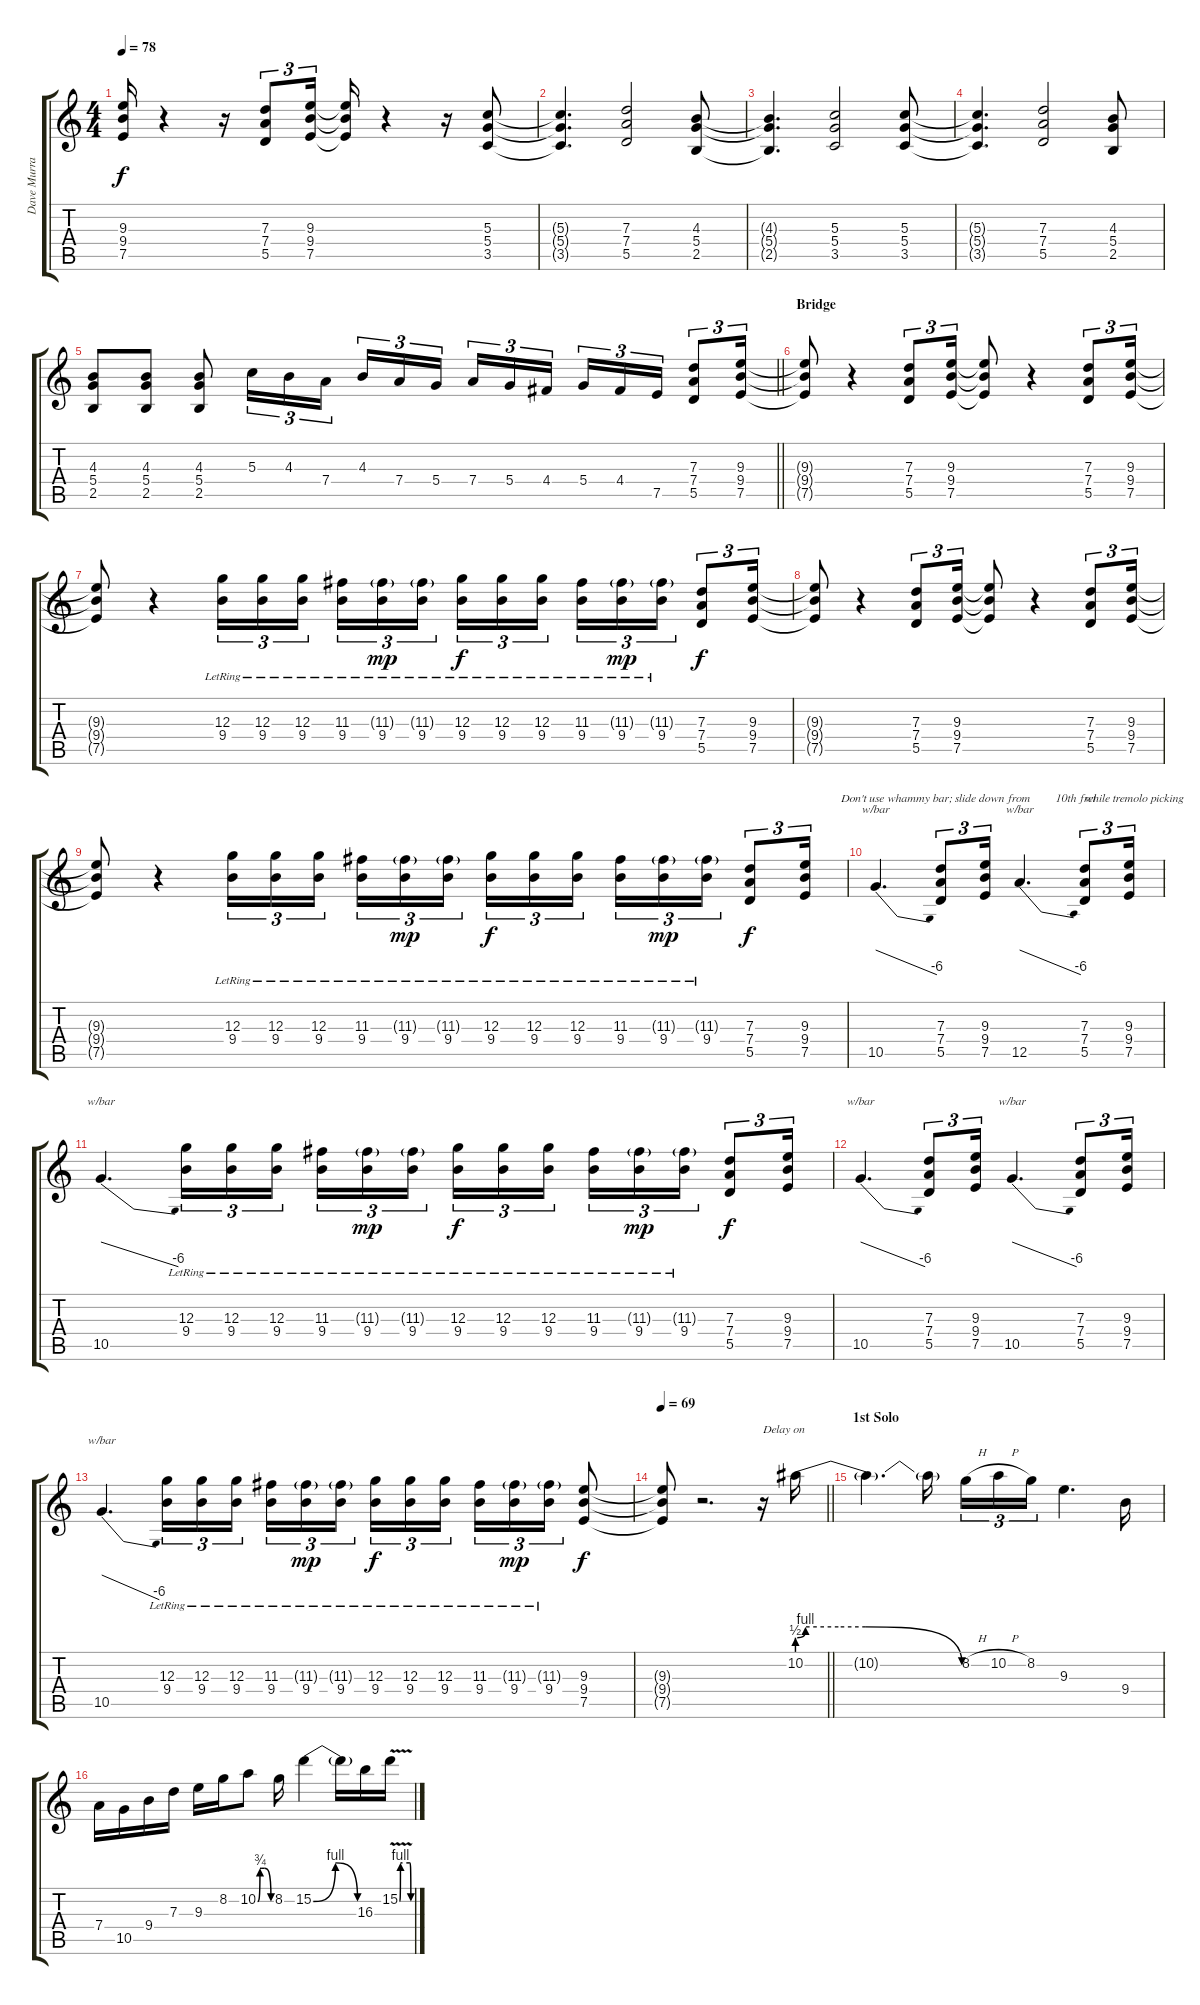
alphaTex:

\track ("Dave Murray" "Dave Murra") {instrument overdrivenguitar}
\staff {score tabs}
\tuning (E4 B3 G3 D3 A2 E2) {hide}
\ts (4 4)
\tempo 78
\clef g2
\ks c
(9.3{t} 9.4{t} 7.5{t}).16{dy f} r.4 r.16 (7.3 7.4 5.5).8{tu (3 2)} (9.3 9.4 7.5).16{tu (3 2)} (9.3{t} 9.4{t} 7.5{t}).16 r.4 r.16 (5.3 5.4 3.5).8 |
(5.3{t} 5.4{t} 3.5{t}).4{d} (7.3 7.4 5.5).2 (4.3 5.4 2.5).8 |
(4.3{t} 5.4{t} 2.5{t}).4{d} (5.3 5.4 3.5).2 (5.3 5.4 3.5).8 |
(5.3{t} 5.4{t} 3.5{t}).4{d} (7.3 7.4 5.5).2 (4.3 5.4 2.5).8 |
\barLineRight lightlight
(4.3 5.4 2.5).8 (4.3 5.4 2.5).8 (4.3 5.4 2.5).8 5.3.16{tu (3 2)} 4.3.16{tu (3 2)} 7.4.16{tu (3 2)} 4.3.16{tu (3 2)} 7.4.16{tu (3 2)} 5.4.16{tu (3 2) beam splitsecondary} 7.4.16{tu (3 2)} 5.4.16{tu (3 2)} 4.4.16{tu (3 2)} 5.4.16{tu (3 2)} 4.4.16{tu (3 2)} 7.5.16{tu (3 2)} (7.3 7.4 5.5).8{tu (3 2)} (9.3 9.4 7.5).16{tu (3 2)} |
\section ("" "Bridge")
(9.3{t} 9.4{t} 7.5{t}).8 r.4 (7.3 7.4 5.5).8{tu (3 2)} (9.3 9.4 7.5).16{tu (3 2)} (9.3{t} 9.4{t} 7.5{t}).8 r.4 (7.3 7.4 5.5).8{tu (3 2)} (9.3 9.4 7.5).16{tu (3 2)} |
(9.3{t} 9.4{t} 7.5{t}).8 r.4 (12.3{lr} 9.4).16{tu (3 2)} (12.3{lr} 9.4).16{tu (3 2)} (12.3{lr} 9.4).16{tu (3 2)} (11.3{lr} 9.4).16{tu (3 2)} (11.3{g lr} 9.4).16{tu (3 2) dy mp} (11.3{g lr} 9.4).16{tu (3 2) beam splitsecondary} (12.3{lr} 9.4).16{tu (3 2) dy f} (12.3{lr} 9.4).16{tu (3 2)} (12.3{lr} 9.4).16{tu (3 2)} (11.3{lr} 9.4).16{tu (3 2)} (11.3{g lr} 9.4).16{tu (3 2) dy mp} (11.3{g lr} 9.4).16{tu (3 2)} (7.3 7.4 5.5).8{tu (3 2) dy f} (9.3 9.4 7.5).16{tu (3 2)} |
(9.3{t} 9.4{t} 7.5{t}).8 r.4 (7.3 7.4 5.5).8{tu (3 2)} (9.3 9.4 7.5).16{tu (3 2)} (9.3{t} 9.4{t} 7.5{t}).8 r.4 (7.3 7.4 5.5).8{tu (3 2)} (9.3 9.4 7.5).16{tu (3 2)} |
(9.3{t} 9.4{t} 7.5{t}).8 r.4 (12.3{lr} 9.4).16{tu (3 2)} (12.3{lr} 9.4).16{tu (3 2)} (12.3{lr} 9.4).16{tu (3 2)} (11.3{lr} 9.4).16{tu (3 2)} (11.3{g lr} 9.4).16{tu (3 2) dy mp} (11.3{g lr} 9.4).16{tu (3 2) beam splitsecondary} (12.3{lr} 9.4).16{tu (3 2) dy f} (12.3{lr} 9.4).16{tu (3 2)} (12.3{lr} 9.4).16{tu (3 2)} (11.3{lr} 9.4).16{tu (3 2)} (11.3{g lr} 9.4).16{tu (3 2) dy mp} (11.3{g lr} 9.4).16{tu (3 2)} (7.3 7.4 5.5).8{tu (3 2) dy f} (9.3 9.4 7.5).16{tu (3 2) txt "            Don't use whammy bar; slide down from "} |
10.5.4{d tbe (dive default 0 0 60 -24)} (7.3 7.4 5.5).8{tu (3 2)} (9.3 9.4 7.5).16{tu (3 2)} 12.5.4{d tbe (dive default 0 0 60 -24) txt "            10th fret"} (7.3 7.4 5.5).8{tu (3 2) txt "while tremolo picking"} (9.3 9.4 7.5).16{tu (3 2)} |
10.5.4{d tbe (dive default 0 0 60 -24)} (12.3{lr} 9.4).16{tu (3 2)} (12.3{lr} 9.4).16{tu (3 2)} (12.3{lr} 9.4).16{tu (3 2)} (11.3{lr} 9.4).16{tu (3 2)} (11.3{g lr} 9.4).16{tu (3 2) dy mp} (11.3{g lr} 9.4).16{tu (3 2) beam splitsecondary} (12.3{lr} 9.4).16{tu (3 2) dy f} (12.3{lr} 9.4).16{tu (3 2)} (12.3{lr} 9.4).16{tu (3 2)} (11.3{lr} 9.4).16{tu (3 2)} (11.3{g lr} 9.4).16{tu (3 2) dy mp} (11.3{g lr} 9.4).16{tu (3 2)} (7.3 7.4 5.5).8{tu (3 2) dy f} (9.3 9.4 7.5).16{tu (3 2)} |
10.5.4{d tbe (dive default 0 0 60 -24)} (7.3 7.4 5.5).8{tu (3 2)} (9.3 9.4 7.5).16{tu (3 2)} 10.5.4{d tbe (dive default 0 0 60 -24)} (7.3 7.4 5.5).8{tu (3 2)} (9.3 9.4 7.5).16{tu (3 2)} |
10.5.4{d tbe (dive default 0 0 60 -24)} (12.3{lr} 9.4).16{tu (3 2)} (12.3{lr} 9.4).16{tu (3 2)} (12.3{lr} 9.4).16{tu (3 2)} (11.3{lr} 9.4).16{tu (3 2)} (11.3{g lr} 9.4).16{tu (3 2) dy mp} (11.3{g lr} 9.4).16{tu (3 2) beam splitsecondary} (12.3{lr} 9.4).16{tu (3 2) dy f} (12.3{lr} 9.4).16{tu (3 2)} (12.3{lr} 9.4).16{tu (3 2)} (11.3{lr} 9.4).16{tu (3 2)} (11.3{g lr} 9.4).16{tu (3 2) dy mp} (11.3{g lr} 9.4).16{tu (3 2)} (9.3 9.4 7.5).8{dy f} |
\tempo 69
\barLineRight lightlight
(9.3{t} 9.4{t} 7.5{t}).8 r.2{d} r.16{txt "Delay on"} 10.2{be (custom 0 2 3 4 15 4 25 4 60 0)}.16 |
\section ("" "1st Solo")
10.2{t}.4{d} 10.2{t}.16{beam splitsecondary} 8.2{h}.16{tu (3 2)} 10.2{h}.16{tu (3 2)} 8.2.16{tu (3 2)} 9.3.4{d} 9.4.16 |
7.4.16 10.5.16 9.4.16 7.3.16 9.3.16 8.2.16 10.2{be (custom 0 0 10 3 15 3 30 3 60 0)}.8 8.2.16 15.2{be (bendrelease 0 0 5 4 50 4 60 0)}.4 15.2{t}.16 16.3.16 15.2{be (custom 0 0 4 4 15 4 55 4 60 0) v}.16
